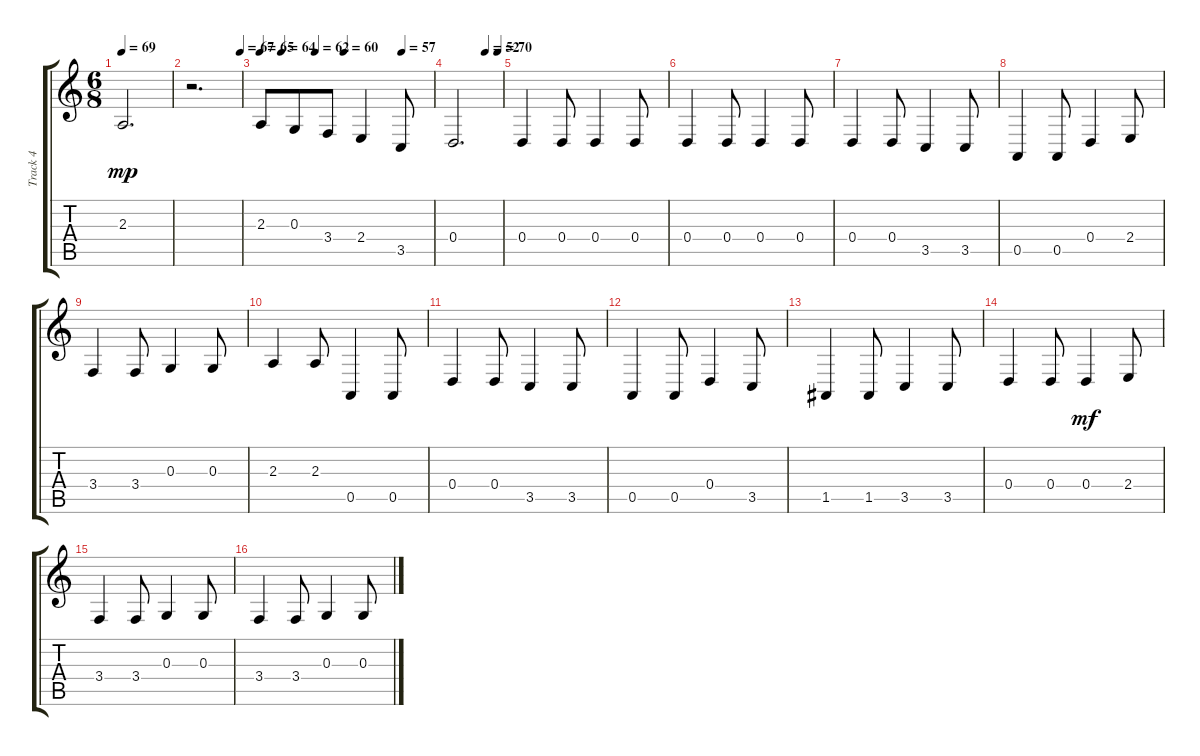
\track ("Track 4" "Track 4") {instrument bassoon}
\staff {score tabs}
\tuning (E4 B3 G3 D3 A2 E2) {hide}
\ts (6 8)
\tempo 69
\clef g2
\ks c
2.3.2{d dy mp} |
\tempo (67 0.9861111111111112)
r.2{d} |
\tempo 65
\tempo (64 0.125)
\tempo (62 0.3194444444444444)
\tempo (60 0.4861111111111111)
\tempo (57 0.8194444444444444)
2.3.8 0.3.8 3.4.8 2.4.4 3.5.8 |
\tempo (52 0.6666666666666666)
\tempo (70 0.9166666666666666)
0.4.2{d} |
0.4.4 0.4.8 0.4.4 0.4.8 |
0.4.4 0.4.8 0.4.4 0.4.8 |
0.4.4 0.4.8 3.5.4 3.5.8 |
0.5.4 0.5.8 0.4.4 2.4.8 |
3.4.4 3.4.8 0.3.4 0.3.8 |
2.3.4 2.3.8 0.5.4 0.5.8 |
0.4.4 0.4.8 3.5.4 3.5.8 |
0.5.4 0.5.8 0.4.4 3.5.8 |
1.5.4 1.5.8 3.5.4 3.5.8 |
0.4.4 0.4.8 0.4.4{dy mf} 2.4.8 |
3.4.4 3.4.8 0.3.4 0.3.8 |
3.4.4 3.4.8 0.3.4 0.3.8
